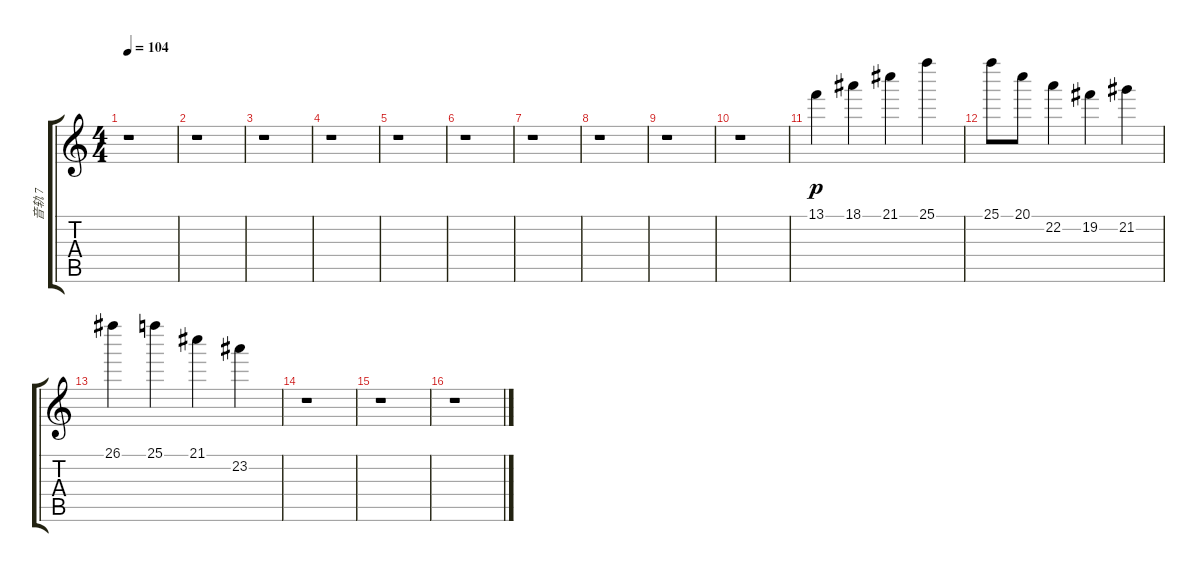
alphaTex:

\track ("音轨 7" "音轨 7") {instrument acousticguitarsteel}
\staff {score tabs}
\tuning (E4 B3 G3 D3 A2 E2) {hide}
\ts (4 4)
\tempo 104
\clef g2
\ks c
r.1{dy f} |
r.1 |
r.1 |
r.1 |
r.1 |
r.1 |
r.1 |
r.1 |
r.1 |
r.1 |
13.1.4{dy p volume 10 balance 14 instrument glockenspiel} 18.1.4 21.1.4 25.1.4 |
25.1.8 20.1.8 22.2.4 19.2.4 21.2.4 |
26.1.4 25.1.4 21.1.4 23.2.4 |
r.1 |
r.1 |
r.1
